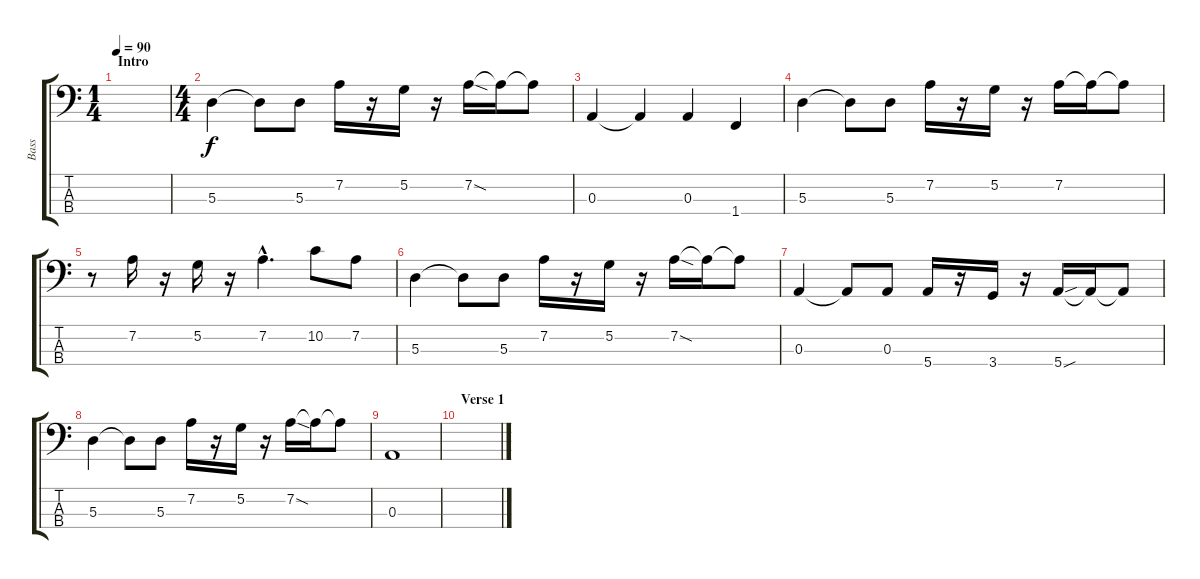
\track ("Bass" "Bass") {instrument electricbassfinger}
\staff {score tabs}
\tuning (G2 D2 A1 E1) {hide}
\ts (1 4)
\section ("" "Intro")
\tempo 90
\clef f4
\ks c
|
\ts (4 4)
5.3.4 5.3{t}.8 5.3.8 7.2.16 r.16 5.2.16 r.16 7.2{sod}.16 7.2{t}.16 7.2{t}.8 |
0.3.4 0.3{t}.4 0.3.4 1.4.4 |
5.3.4 5.3{t}.8 5.3.8 7.2.16 r.16 5.2.16 r.16 7.2.16 7.2{t}.16 7.2{t}.8 |
r.8 7.2.16 r.16 5.2.16 r.16 7.2{hac}.4{d} 10.2.8 7.2.8 |
5.3.4 5.3{t}.8 5.3.8 7.2.16 r.16 5.2.16 r.16 7.2{sod}.16 7.2{t}.16 7.2{t}.8 |
0.3.4 0.3{t}.8 0.3.8 5.4.16 r.16 3.4.16 r.16 5.4{sou}.16 5.4{t}.16 5.4{t}.8 |
5.3.4 5.3{t}.8 5.3.8 7.2.16 r.16 5.2.16 r.16 7.2{sod}.16 7.2{t}.16 7.2{t}.8 |
0.3.1 |
\section ("" "Verse 1")
